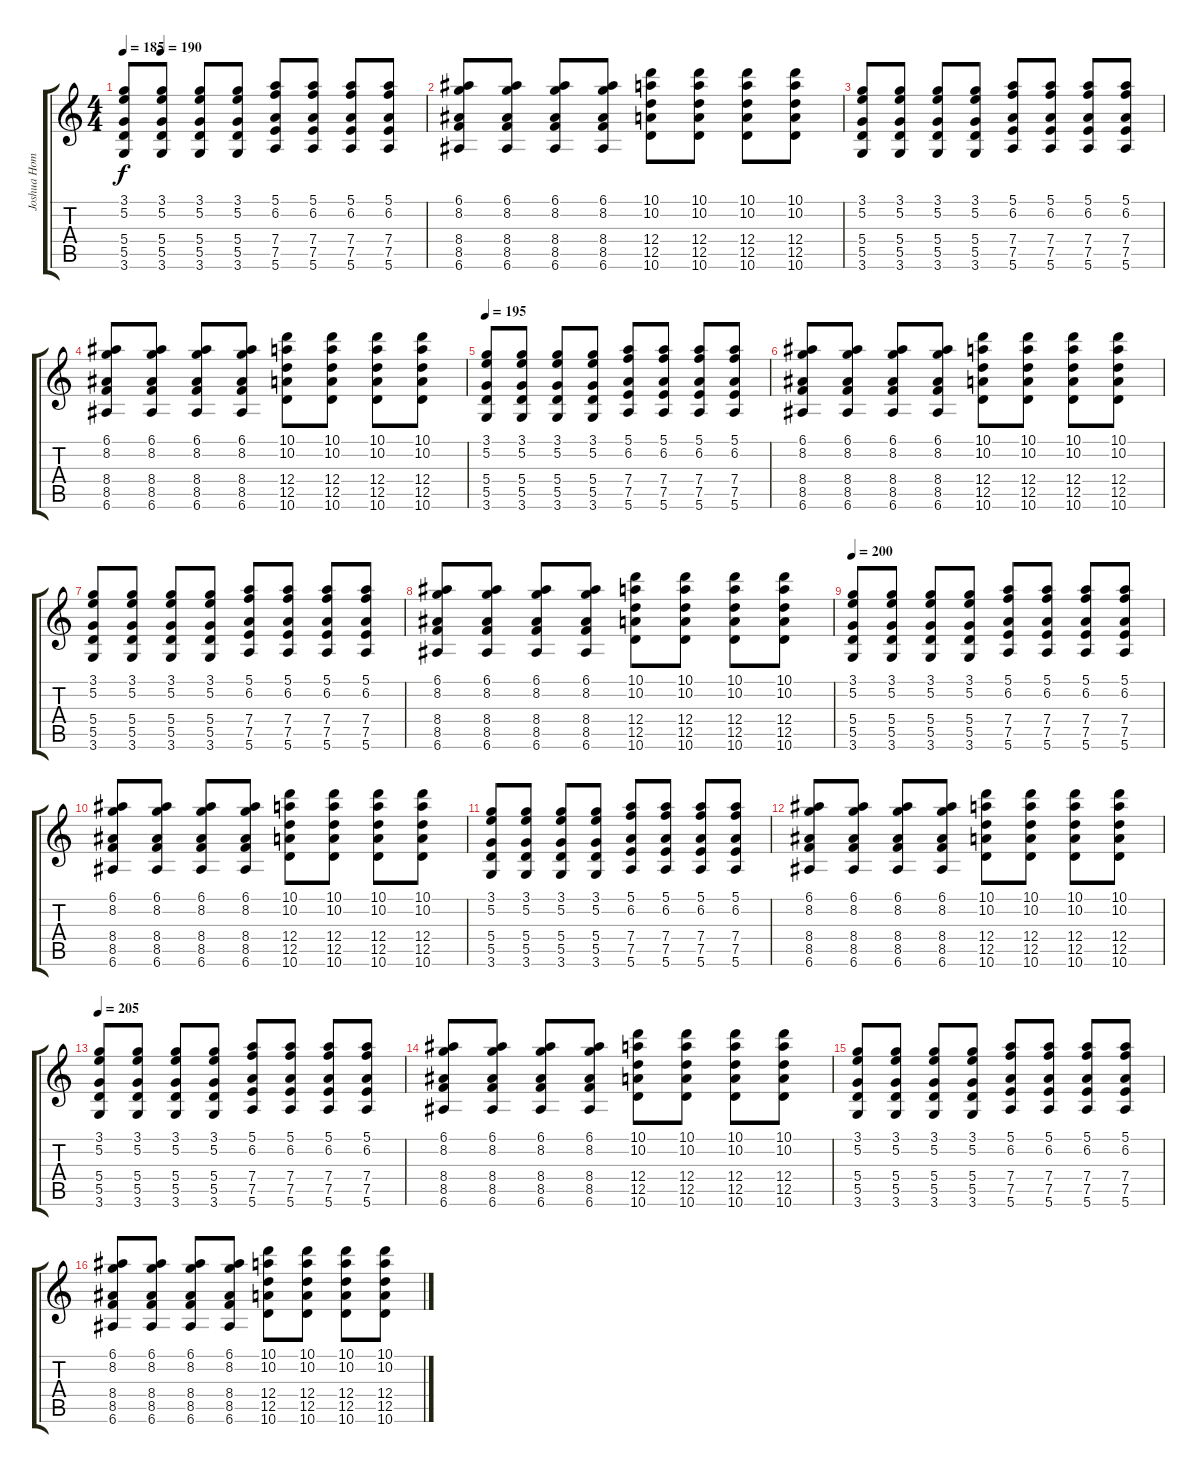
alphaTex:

\track ("Joshua Homme - guitar" "Joshua Hom") {instrument overdrivenguitar}
\staff {score tabs}
\tuning (E4 B3 G3 D3 A2 E2) {hide}
\ts (4 4)
\tempo 185
\tempo (190 0.125)
\clef g2
\ks c
(3.1 5.2 5.4 5.5 3.6).8{dy f} (3.1 5.2 5.4 5.5 3.6).8 (3.1 5.2 5.4 5.5 3.6).8 (3.1 5.2 5.4 5.5 3.6).8 (5.1 6.2 7.4 7.5 5.6).8 (5.1 6.2 7.4 7.5 5.6).8 (5.1 6.2 7.4 7.5 5.6).8 (5.1 6.2 7.4 7.5 5.6).8 |
(6.1 8.2 8.4 8.5 6.6).8 (6.1 8.2 8.4 8.5 6.6).8 (6.1 8.2 8.4 8.5 6.6).8 (6.1 8.2 8.4 8.5 6.6).8 (10.1 10.2 12.4 12.5 10.6).8 (10.1 10.2 12.4 12.5 10.6).8 (10.1 10.2 12.4 12.5 10.6).8 (10.1 10.2 12.4 12.5 10.6).8 |
(3.1 5.2 5.4 5.5 3.6).8 (3.1 5.2 5.4 5.5 3.6).8 (3.1 5.2 5.4 5.5 3.6).8 (3.1 5.2 5.4 5.5 3.6).8 (5.1 6.2 7.4 7.5 5.6).8 (5.1 6.2 7.4 7.5 5.6).8 (5.1 6.2 7.4 7.5 5.6).8 (5.1 6.2 7.4 7.5 5.6).8 |
(6.1 8.2 8.4 8.5 6.6).8 (6.1 8.2 8.4 8.5 6.6).8 (6.1 8.2 8.4 8.5 6.6).8 (6.1 8.2 8.4 8.5 6.6).8 (10.1 10.2 12.4 12.5 10.6).8 (10.1 10.2 12.4 12.5 10.6).8 (10.1 10.2 12.4 12.5 10.6).8 (10.1 10.2 12.4 12.5 10.6).8 |
\tempo 195
(3.1 5.2 5.4 5.5 3.6).8 (3.1 5.2 5.4 5.5 3.6).8 (3.1 5.2 5.4 5.5 3.6).8 (3.1 5.2 5.4 5.5 3.6).8 (5.1 6.2 7.4 7.5 5.6).8 (5.1 6.2 7.4 7.5 5.6).8 (5.1 6.2 7.4 7.5 5.6).8 (5.1 6.2 7.4 7.5 5.6).8 |
(6.1 8.2 8.4 8.5 6.6).8 (6.1 8.2 8.4 8.5 6.6).8 (6.1 8.2 8.4 8.5 6.6).8 (6.1 8.2 8.4 8.5 6.6).8 (10.1 10.2 12.4 12.5 10.6).8 (10.1 10.2 12.4 12.5 10.6).8 (10.1 10.2 12.4 12.5 10.6).8 (10.1 10.2 12.4 12.5 10.6).8 |
(3.1 5.2 5.4 5.5 3.6).8 (3.1 5.2 5.4 5.5 3.6).8 (3.1 5.2 5.4 5.5 3.6).8 (3.1 5.2 5.4 5.5 3.6).8 (5.1 6.2 7.4 7.5 5.6).8 (5.1 6.2 7.4 7.5 5.6).8 (5.1 6.2 7.4 7.5 5.6).8 (5.1 6.2 7.4 7.5 5.6).8 |
(6.1 8.2 8.4 8.5 6.6).8 (6.1 8.2 8.4 8.5 6.6).8 (6.1 8.2 8.4 8.5 6.6).8 (6.1 8.2 8.4 8.5 6.6).8 (10.1 10.2 12.4 12.5 10.6).8 (10.1 10.2 12.4 12.5 10.6).8 (10.1 10.2 12.4 12.5 10.6).8 (10.1 10.2 12.4 12.5 10.6).8 |
\tempo 200
(3.1 5.2 5.4 5.5 3.6).8 (3.1 5.2 5.4 5.5 3.6).8 (3.1 5.2 5.4 5.5 3.6).8 (3.1 5.2 5.4 5.5 3.6).8 (5.1 6.2 7.4 7.5 5.6).8 (5.1 6.2 7.4 7.5 5.6).8 (5.1 6.2 7.4 7.5 5.6).8 (5.1 6.2 7.4 7.5 5.6).8 |
(6.1 8.2 8.4 8.5 6.6).8 (6.1 8.2 8.4 8.5 6.6).8 (6.1 8.2 8.4 8.5 6.6).8 (6.1 8.2 8.4 8.5 6.6).8 (10.1 10.2 12.4 12.5 10.6).8 (10.1 10.2 12.4 12.5 10.6).8 (10.1 10.2 12.4 12.5 10.6).8 (10.1 10.2 12.4 12.5 10.6).8 |
(3.1 5.2 5.4 5.5 3.6).8 (3.1 5.2 5.4 5.5 3.6).8 (3.1 5.2 5.4 5.5 3.6).8 (3.1 5.2 5.4 5.5 3.6).8 (5.1 6.2 7.4 7.5 5.6).8 (5.1 6.2 7.4 7.5 5.6).8 (5.1 6.2 7.4 7.5 5.6).8 (5.1 6.2 7.4 7.5 5.6).8 |
(6.1 8.2 8.4 8.5 6.6).8 (6.1 8.2 8.4 8.5 6.6).8 (6.1 8.2 8.4 8.5 6.6).8 (6.1 8.2 8.4 8.5 6.6).8 (10.1 10.2 12.4 12.5 10.6).8 (10.1 10.2 12.4 12.5 10.6).8 (10.1 10.2 12.4 12.5 10.6).8 (10.1 10.2 12.4 12.5 10.6).8 |
\tempo 205
(3.1 5.2 5.4 5.5 3.6).8 (3.1 5.2 5.4 5.5 3.6).8 (3.1 5.2 5.4 5.5 3.6).8 (3.1 5.2 5.4 5.5 3.6).8 (5.1 6.2 7.4 7.5 5.6).8 (5.1 6.2 7.4 7.5 5.6).8 (5.1 6.2 7.4 7.5 5.6).8 (5.1 6.2 7.4 7.5 5.6).8 |
(6.1 8.2 8.4 8.5 6.6).8 (6.1 8.2 8.4 8.5 6.6).8 (6.1 8.2 8.4 8.5 6.6).8 (6.1 8.2 8.4 8.5 6.6).8 (10.1 10.2 12.4 12.5 10.6).8 (10.1 10.2 12.4 12.5 10.6).8 (10.1 10.2 12.4 12.5 10.6).8 (10.1 10.2 12.4 12.5 10.6).8 |
(3.1 5.2 5.4 5.5 3.6).8 (3.1 5.2 5.4 5.5 3.6).8 (3.1 5.2 5.4 5.5 3.6).8 (3.1 5.2 5.4 5.5 3.6).8 (5.1 6.2 7.4 7.5 5.6).8 (5.1 6.2 7.4 7.5 5.6).8 (5.1 6.2 7.4 7.5 5.6).8 (5.1 6.2 7.4 7.5 5.6).8 |
(6.1 8.2 8.4 8.5 6.6).8 (6.1 8.2 8.4 8.5 6.6).8 (6.1 8.2 8.4 8.5 6.6).8 (6.1 8.2 8.4 8.5 6.6).8 (10.1 10.2 12.4 12.5 10.6).8 (10.1 10.2 12.4 12.5 10.6).8 (10.1 10.2 12.4 12.5 10.6).8 (10.1 10.2 12.4 12.5 10.6).8
